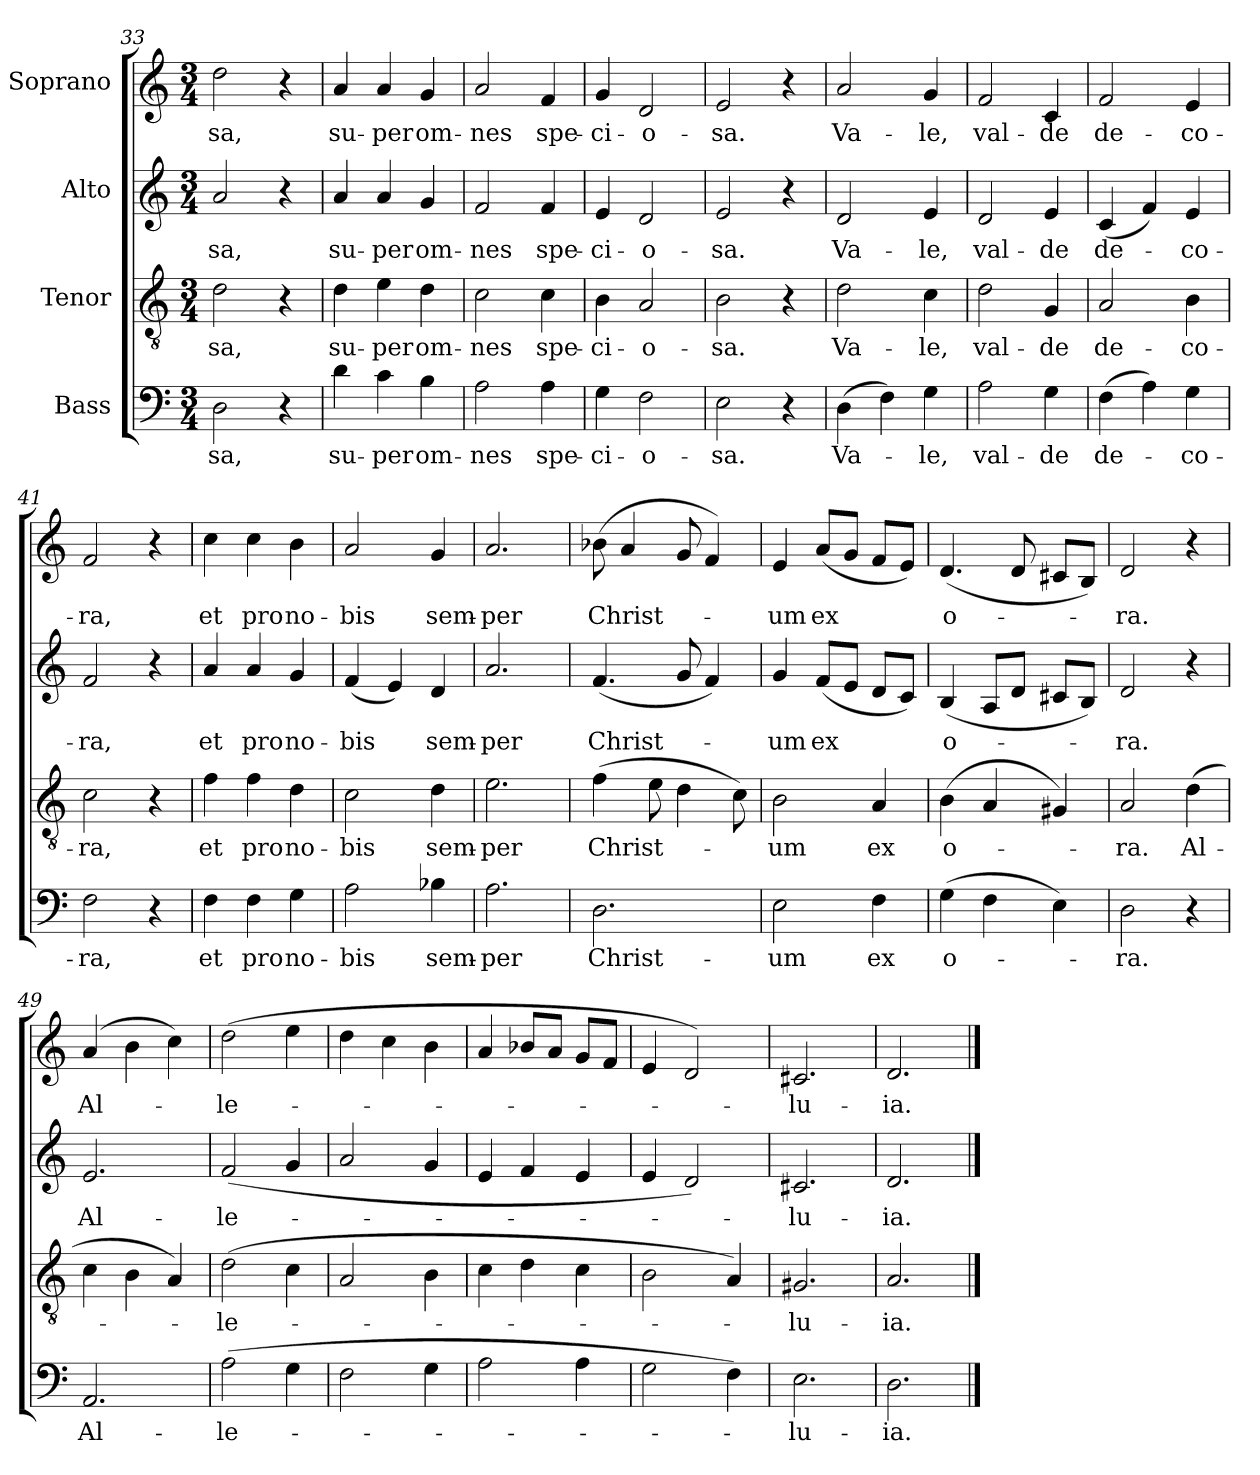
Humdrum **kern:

**kern	**text	**kern	**text	**kern	**text	**kern	**text
*part4	*part4	*part3	*part3	*part2	*part2	*part1	*part1
*staff4	*staff4	*staff3	*staff3	*staff2	*staff2	*staff1	*staff1
*I"Bass	*	*I"Tenor	*	*I"Alto	*	*I"Soprano	*
*clefF4	*	*clefGv2	*	*clefG2	*	*clefG2	*
*k[]	*	*k[]	*	*k[]	*	*k[]	*
*C:	*	*C:	*	*C:	*	*C:	*
*M3/4	*	*M3/4	*	*M3/4	*	*M3/4	*
=33	=33	=33	=33	=33	=33	=33	=33
!	!LO:LY:b	!	!LO:LY:b	!	!LO:LY:b	!	!LO:LY:b
2D\	-sa,	2d\	-sa,	2a/	-sa,	2dd\	-sa,
4r	.	4r	.	4r	.	4r	.
=34	=34	=34	=34	=34	=34	=34	=34
!	!LO:LY:b	!	!LO:LY:b	!	!LO:LY:b	!	!LO:LY:b
4d\	su-	4d\	su-	4a/	su-	4a/	su-
!	!LO:LY:b	!	!LO:LY:b	!	!LO:LY:b	!	!LO:LY:b
4c\	-per	4e\	-per	4a/	-per	4a/	-per
!	!LO:LY:b	!	!LO:LY:b	!	!LO:LY:b	!	!LO:LY:b
4B\	om-	4d\	om-	4g/	om-	4g/	om-
=35	=35	=35	=35	=35	=35	=35	=35
!	!LO:LY:b	!	!LO:LY:b	!	!LO:LY:b	!	!LO:LY:b
2A\	-nes	2c\	-nes	2f/	-nes	2a/	-nes
!	!LO:LY:b	!	!LO:LY:b	!	!LO:LY:b	!	!LO:LY:b
4A\	spe-	4c\	spe-	4f/	spe-	4f/	spe-
=36	=36	=36	=36	=36	=36	=36	=36
!	!LO:LY:b	!	!LO:LY:b	!	!LO:LY:b	!	!LO:LY:b
4G\	-ci-	4B\	-ci-	4e/	-ci-	4g/	-ci-
!	!LO:LY:b	!	!LO:LY:b	!	!LO:LY:b	!	!LO:LY:b
2F\	-o-	2A/	-o-	2d/	-o-	2d/	-o-
=37	=37	=37	=37	=37	=37	=37	=37
!	!LO:LY:b	!	!LO:LY:b	!	!LO:LY:b	!	!LO:LY:b
2E\	-sa.	2B\	-sa.	2e/	-sa.	2e/	-sa.
4r	.	4r	.	4r	.	4r	.
!!LO:LB:g=z
=38	=38	=38	=38	=38	=38	=38	=38
!	!LO:LY:b	!	!LO:LY:b	!	!LO:LY:b	!	!LO:LY:b
(>4D\	Va-	2d\	Va-	2d/	Va-	2a/	Va-
4F\)	.	.	.	.	.	.	.
!	!LO:LY:b	!	!LO:LY:b	!	!LO:LY:b	!	!LO:LY:b
4G\	-le,	4c\	-le,	4e/	-le,	4g/	-le,
=39	=39	=39	=39	=39	=39	=39	=39
!	!LO:LY:b	!	!LO:LY:b	!	!LO:LY:b	!	!LO:LY:b
2A\	val-	2d\	val-	2d/	val-	2f/	val-
!	!LO:LY:b	!	!LO:LY:b	!	!LO:LY:b	!	!LO:LY:b
4G\	-de	4G/	-de	4e/	-de	4c/	-de
=40	=40	=40	=40	=40	=40	=40	=40
!	!LO:LY:b	!	!LO:LY:b	!	!LO:LY:b	!	!LO:LY:b
(>4F\	de-	2A/	de-	(<4c/	de-	2f/	de-
4A\)	.	.	.	4f/)	.	.	.
!	!LO:LY:b	!	!LO:LY:b	!	!LO:LY:b	!	!LO:LY:b
4G\	-co-	4B\	-co-	4e/	-co-	4e/	-co-
=41	=41	=41	=41	=41	=41	=41	=41
!	!LO:LY:b	!	!LO:LY:b	!	!LO:LY:b	!	!LO:LY:b
2F\	-ra,	2c\	-ra,	2f/	-ra,	2f/	-ra,
4r	.	4r	.	4r	.	4r	.
=42	=42	=42	=42	=42	=42	=42	=42
!	!LO:LY:b	!	!LO:LY:b	!	!LO:LY:b	!	!LO:LY:b
4F\	et	4f\	et	4a/	et	4cc\	et
!	!LO:LY:b	!	!LO:LY:b	!	!LO:LY:b	!	!LO:LY:b
4F\	pro	4f\	pro	4a/	pro	4cc\	pro
!	!LO:LY:b	!	!LO:LY:b	!	!LO:LY:b	!	!LO:LY:b
4G\	no-	4d\	no-	4g/	no-	4b\	no-
=43	=43	=43	=43	=43	=43	=43	=43
!	!LO:LY:b	!	!LO:LY:b	!	!LO:LY:b	!	!LO:LY:b
2A\	-bis	2c\	-bis	(<4f/	-bis	2a/	-bis
.	.	.	.	4e/)	.	.	.
!	!LO:LY:b	!	!LO:LY:b	!	!LO:LY:b	!	!LO:LY:b
4B-X\	sem-	4d\	sem-	4d/	sem-	4g/	sem-
=44	=44	=44	=44	=44	=44	=44	=44
!	!LO:LY:b	!	!LO:LY:b	!	!LO:LY:b	!	!LO:LY:b
2.A\	-per	2.e\	-per	2.a/	-per	2.a/	-per
=45	=45	=45	=45	=45	=45	=45	=45
!	!LO:LY:b	!	!LO:LY:b	!	!LO:LY:b	!	!LO:LY:b
2.D\	Christ-	(>4f\	Christ-	(<4.f/	Christ-	(>8b-X\	Christ-
.	.	.	.	.	.	4a/	.
.	.	8e\	.	.	.	.	.
.	.	4d\	.	8g/	.	8g/	.
.	.	.	.	4f/)	.	4f/)	.
.	.	8c\)	.	.	.	.	.
=46	=46	=46	=46	=46	=46	=46	=46
!	!LO:LY:b	!	!LO:LY:b	!	!LO:LY:b	!	!LO:LY:b
2E\	-um	2B\	-um	4g/	-um	4e/	-um
!	!	!	!	!	!LO:LY:b	!	!LO:LY:b
.	.	.	.	(<8f/L	ex	(<8a/L	ex
.	.	.	.	8e/J	.	8g/J	.
!	!LO:LY:b	!	!LO:LY:b	!	!	!	!
4F\	ex	4A/	ex	8d/L	.	8f/L	.
.	.	.	.	8c/J)	.	8e/J)	.
!!LO:LB:g=z
=47	=47	=47	=47	=47	=47	=47	=47
!	!LO:LY:b	!	!LO:LY:b	!	!LO:LY:b	!	!LO:LY:b
(>4G\	o-	(>4B\	o-	(<4B/	o-	(<4.d/	o-
4F\	.	4A/	.	8A/L	.	.	.
.	.	.	.	8d/J	.	8d/	.
4E\)	.	4G#X/)	.	8c#X/L	.	8c#X/L	.
.	.	.	.	8B/J)	.	8B/J)	.
=48	=48	=48	=48	=48	=48	=48	=48
!	!LO:LY:b	!	!LO:LY:b	!	!LO:LY:b	!	!LO:LY:b
2D\	-ra.	2A/	-ra.	2d/	-ra.	2d/	-ra.
!	!	!	!LO:LY:b	!	!	!	!
4r	.	(>4d\	Al-	4r	.	4r	.
=49	=49	=49	=49	=49	=49	=49	=49
!	!LO:LY:b	!	!	!	!LO:LY:b	!	!LO:LY:b
2.AA/	Al-	4c\	.	2.e/	Al-	(4a/	Al-
.	.	4B\	.	.	.	4b\	.
.	.	4A/)	.	.	.	4cc\)	.
=50	=50	=50	=50	=50	=50	=50	=50
!	!LO:LY:b	!	!LO:LY:b	!	!LO:LY:b	!	!LO:LY:b
(>2A\	-le-	(>2d\	-le-	(<2f/	-le-	(>2dd\	-le-
4G\	.	4c\	.	4g/	.	4ee\	.
=51	=51	=51	=51	=51	=51	=51	=51
2F\	.	2A/	.	2a/	.	4dd\	.
.	.	.	.	.	.	4cc\	.
4G\	.	4B\	.	4g/	.	4b\	.
=52	=52	=52	=52	=52	=52	=52	=52
2A\	.	4c\	.	4e/	.	4a/	.
.	.	4d\	.	4f/	.	8b-X/L	.
.	.	.	.	.	.	8a/J	.
4A\	.	4c\	.	4e/	.	8g/L	.
.	.	.	.	.	.	8f/J	.
=53	=53	=53	=53	=53	=53	=53	=53
2G\	.	2B\	.	4e/	.	4e/	.
.	.	.	.	2d/)	.	2d/)	.
4F\)	.	4A/)	.	.	.	.	.
=54	=54	=54	=54	=54	=54	=54	=54
!	!LO:LY:b	!	!LO:LY:b	!	!LO:LY:b	!	!LO:LY:b
2.E\	-lu-	2.G#X/	-lu-	2.c#X/	-lu-	2.c#X/	-lu-
=55	=55	=55	=55	=55	=55	=55	=55
!	!LO:LY:b	!	!LO:LY:b	!	!LO:LY:b	!	!LO:LY:b
2.D\	-ia.	2.A/	-ia.	2.d/	-ia.	2.d/	-ia.
==	==	==	==	==	==	==	==
*-	*-	*-	*-	*-	*-	*-	*-
